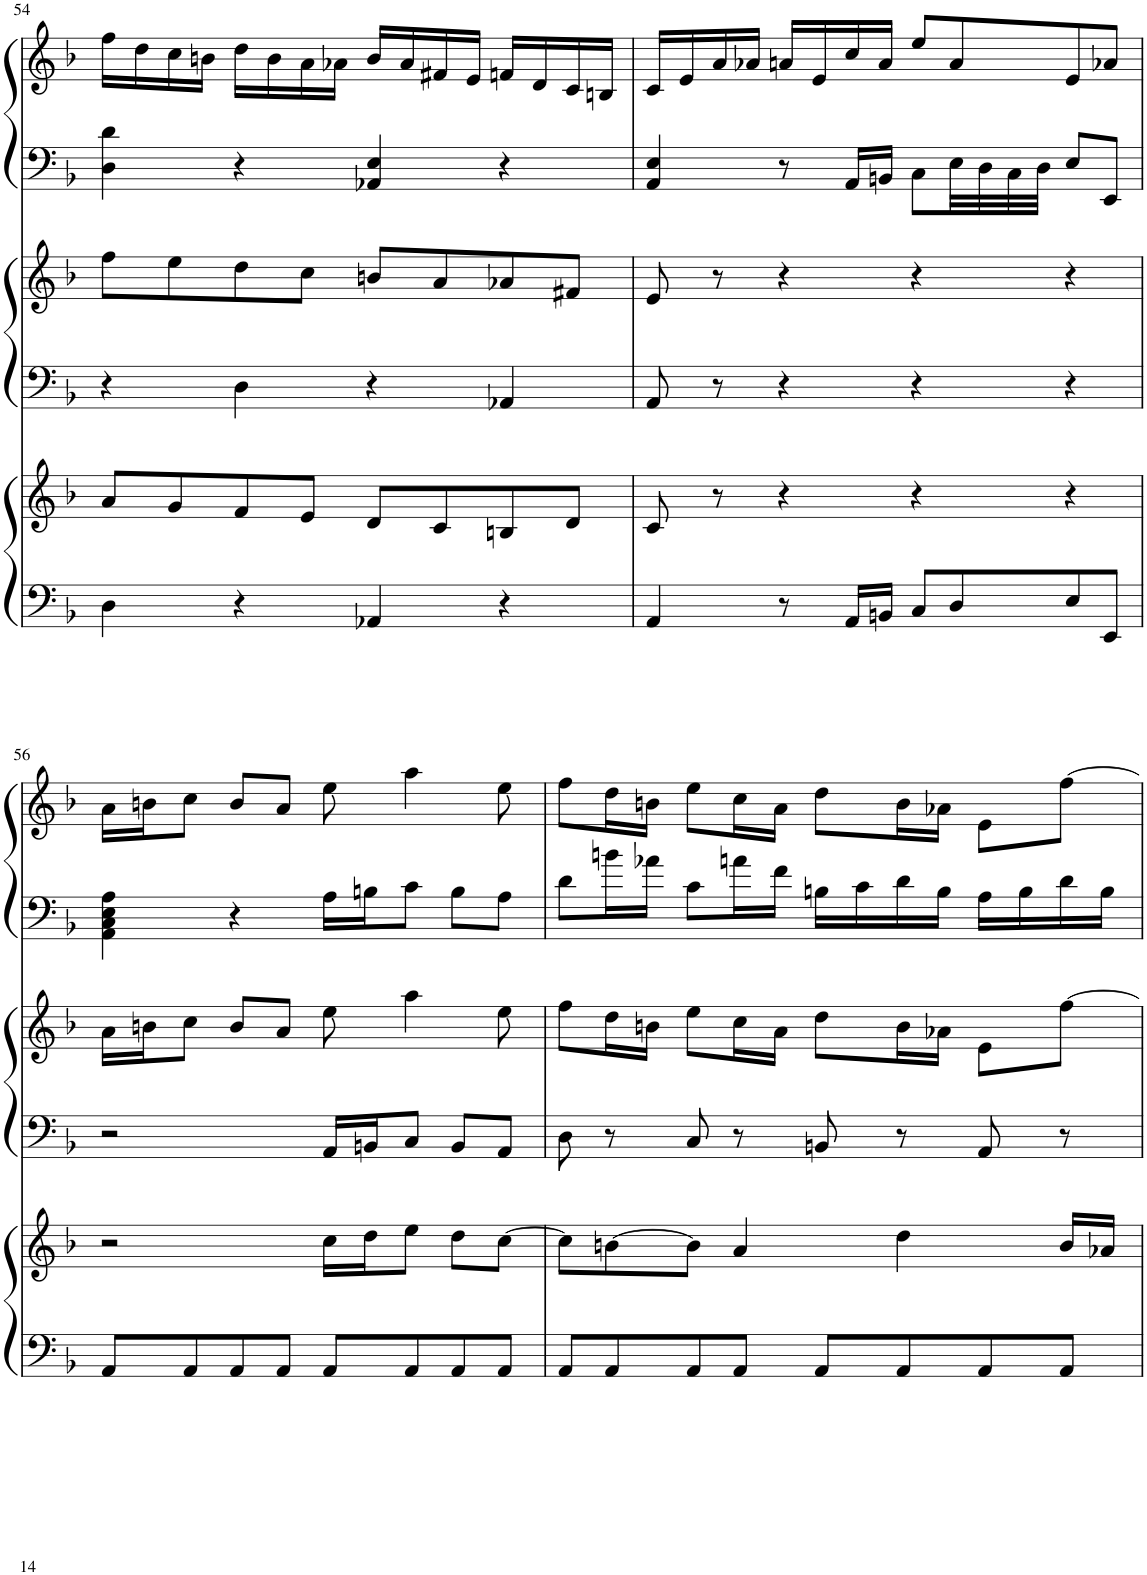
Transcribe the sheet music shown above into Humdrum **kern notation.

**kern	**kern	**kern	**kern	**kern	**kern
*part3	*part3	*part2	*part2	*part1	*part1
*staff6	*staff5	*staff4	*staff3	*staff2	*staff1
*I"Harp	*	*I"Harp	*	*I"Harp	*
*I'Hp	*	*I'Hp	*	*I'Hp	*
!!LO:PB:g=z
*clefF4	*clefG2	*clefF4	*clefG2	*clefF4	*clefG2
*k[b-]	*k[b-]	*k[b-]	*k[b-]	*k[b-]	*k[b-]
*M4/4	*M4/4	*M4/4	*M4/4	*M4/4	*M4/4
=54	=54	=54	=54	=54	=54
4D\	8a/L	4r	8ff\L	4D\ 4d\	16ff\LL
.	.	.	.	.	16dd\
.	8g/	.	8ee\	.	16cc\
.	.	.	.	.	16bn\JJ
4r	8f/	4D\	8dd\	4r	16dd\LL
.	.	.	.	.	16b\
.	8e/J	.	8cc\J	.	16a\
.	.	.	.	.	16a-X\JJ
4AA-X/	8d/L	4r	8bn/L	4AA-X/ 4E/	16b/LL
.	.	.	.	.	16a-/
.	8c/	.	8a/	.	16f#X/
.	.	.	.	.	16e/JJ
4r	8Bn/	4AA-X/	8a-X/	4r	16fn/LL
.	.	.	.	.	16d/
.	8d/J	.	8f#X/J	.	16c/
.	.	.	.	.	16Bn/JJ
=55	=55	=55	=55	=55	=55
4AA/	8c/	8AA/	8e/	4AA/ 4E/	16c/LL
.	.	.	.	.	16e/
.	8r	8r	8r	.	16a/
.	.	.	.	.	16a-X/JJ
8r	4r	4r	4r	8r	16an/LL
.	.	.	.	.	16e/
16AA/LL	.	.	.	16AA/LL	16cc/
16BBn/JJ	.	.	.	16BBn/JJ	16a/JJ
8C/L	4r	4r	4r	8C\L	8ee/L
8D/	.	.	.	32E\LL	8a/
.	.	.	.	32D\	.
.	.	.	.	32C\	.
.	.	.	.	32D\JJJ	.
8E/	4r	4r	4r	8E/L	8e/
8EE/J	.	.	.	8EE/J	8a-X/J
!!LO:LB:g=z
=56	=56	=56	=56	=56	=56
8AA/L	2r	2r	16a\LL	4AA\ 4C\ 4E\ 4A\	16a\LL
.	.	.	16bn\J	.	16bn\J
8AA/	.	.	8cc\J	.	8cc\J
8AA/	.	.	8b/L	4r	8b/L
8AA/J	.	.	8a/J	.	8a/J
8AA/L	16cc\LL	16AA/LL	8ee\	16A\LL	8ee\
.	16dd\J	16BBn/J	.	16Bn\J	.
8AA/	8ee\J	8C/J	4aa\	8c\J	4aa\
8AA/	8dd\L	8BB/L	.	8B\L	.
8AA/J	[8cc\J	8AA/J	8ee\	8A\J	8ee\
=57	=57	=57	=57	=57	=57
8AA/L	8cc\L]	8D\	8ff\L	8d\L	8ff\L
8AA/	[8bn\	8r	16dd\L	16bn\L	16dd\L
.	.	.	16bn\JJ	16a-X\JJ	16bn\JJ
8AA/	8b\J]	8C/	8ee\L	8c\L	8ee\L
8AA/J	4a/	8r	16cc\L	16an\L	16cc\L
.	.	.	16a\JJ	16f\JJ	16a\JJ
8AA/L	.	8BBn/	8dd\L	16Bn\LL	8dd\L
.	.	.	.	16c\	.
8AA/	4dd\	8r	16b\L	16d\	16b\L
.	.	.	16a-X\JJ	16B\JJ	16a-X\JJ
8AA/	.	8AA/	8e\L	16A\LL	8e\L
.	.	.	.	16B\	.
8AA/J	16b/LL	8r	[8ff\J	16d\	[8ff\J
.	16a-X/JJ	.	.	16B\JJ	.
=	=	=	=	=	=
*-	*-	*-	*-	*-	*-
